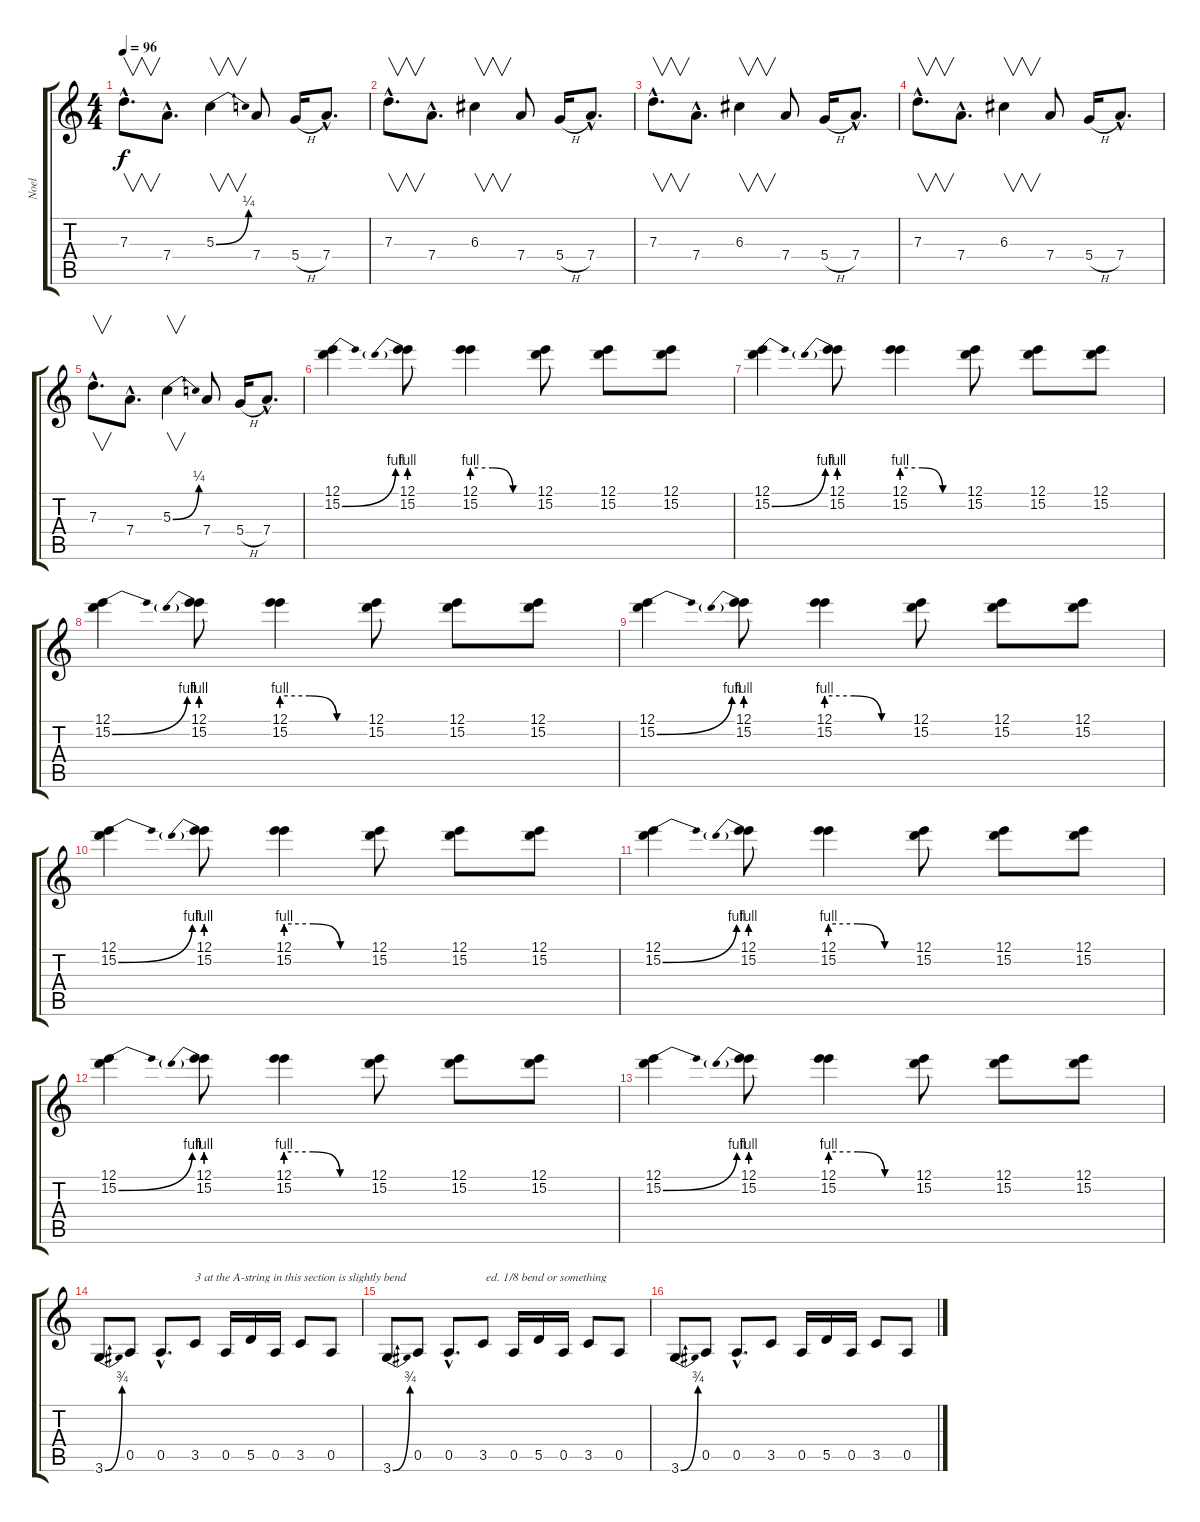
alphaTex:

\track ("Noel" "Noel") {instrument distortionguitar}
\staff {score tabs}
\tuning (E4 B3 G3 D3 A2 E2) {hide}
\ts (4 4)
\tempo 96
\clef g2
\ks c
7.3{hac}.8{v d dy f} 7.4{hac}.8{d} 5.3{be (bend 0 0 60 1)}.4{v} 7.4.8 5.4{h}.16 7.4{hac}.8{d} |
7.3{hac}.8{v d} 7.4{hac}.8{d} 6.3.4{v} 7.4.8 5.4{h}.16 7.4{hac}.8{d} |
7.3{hac}.8{v d} 7.4{hac}.8{d} 6.3.4{v} 7.4.8 5.4{h}.16 7.4{hac}.8{d} |
7.3{hac}.8{v d} 7.4{hac}.8{d} 6.3.4{v} 7.4.8 5.4{h}.16 7.4{hac}.8{d} |
7.3{hac}.8{v d} 7.4{hac}.8{d} 5.3{be (bend 0 0 60 1)}.4{v} 7.4.8 5.4{h}.16 7.4{hac}.8{d} |
(12.1 15.2{be (bend 0 0 60 4)}).4 (12.1 15.2{be (prebend 0 4 60 4)}).8 (12.1 15.2{be (custom 0 4 20 4 40 0 60 0)}).4 (12.1 15.2).8 (12.1 15.2).8 (12.1 15.2).8 |
(12.1 15.2{be (bend 0 0 60 4)}).4 (12.1 15.2{be (prebend 0 4 60 4)}).8 (12.1 15.2{be (custom 0 4 20 4 40 0 60 0)}).4 (12.1 15.2).8 (12.1 15.2).8 (12.1 15.2).8 |
(12.1 15.2{be (bend 0 0 60 4)}).4 (12.1 15.2{be (prebend 0 4 60 4)}).8 (12.1 15.2{be (custom 0 4 20 4 40 0 60 0)}).4 (12.1 15.2).8 (12.1 15.2).8 (12.1 15.2).8 |
(12.1 15.2{be (bend 0 0 60 4)}).4 (12.1 15.2{be (prebend 0 4 60 4)}).8 (12.1 15.2{be (custom 0 4 20 4 40 0 60 0)}).4 (12.1 15.2).8 (12.1 15.2).8 (12.1 15.2).8 |
(12.1 15.2{be (bend 0 0 60 4)}).4 (12.1 15.2{be (prebend 0 4 60 4)}).8 (12.1 15.2{be (custom 0 4 20 4 40 0 60 0)}).4 (12.1 15.2).8 (12.1 15.2).8 (12.1 15.2).8 |
(12.1 15.2{be (bend 0 0 60 4)}).4 (12.1 15.2{be (prebend 0 4 60 4)}).8 (12.1 15.2{be (custom 0 4 20 4 40 0 60 0)}).4 (12.1 15.2).8 (12.1 15.2).8 (12.1 15.2).8 |
(12.1 15.2{be (bend 0 0 60 4)}).4 (12.1 15.2{be (prebend 0 4 60 4)}).8 (12.1 15.2{be (custom 0 4 20 4 40 0 60 0)}).4 (12.1 15.2).8 (12.1 15.2).8 (12.1 15.2).8 |
(12.1 15.2{be (bend 0 0 60 4)}).4 (12.1 15.2{be (prebend 0 4 60 4)}).8 (12.1 15.2{be (custom 0 4 20 4 40 0 60 0)}).4 (12.1 15.2).8 (12.1 15.2).8 (12.1 15.2).8 |
3.6{be (bend 0 0 60 3)}.8 0.5.8 0.5{hac}.8{d} 3.5.8{txt "3 at the A-string in this section is slightly bend"} 0.5.16 5.5.16 0.5.16 3.5.8 0.5.8 |
3.6{be (bend 0 0 60 3)}.8 0.5.8 0.5{hac}.8{d} 3.5.8{txt " ed. 1/8 bend or something"} 0.5.16 5.5.16 0.5.16 3.5.8 0.5.8 |
3.6{be (bend 0 0 60 3)}.8 0.5.8 0.5{hac}.8{d} 3.5.8 0.5.16 5.5.16 0.5.16 3.5.8 0.5.8
